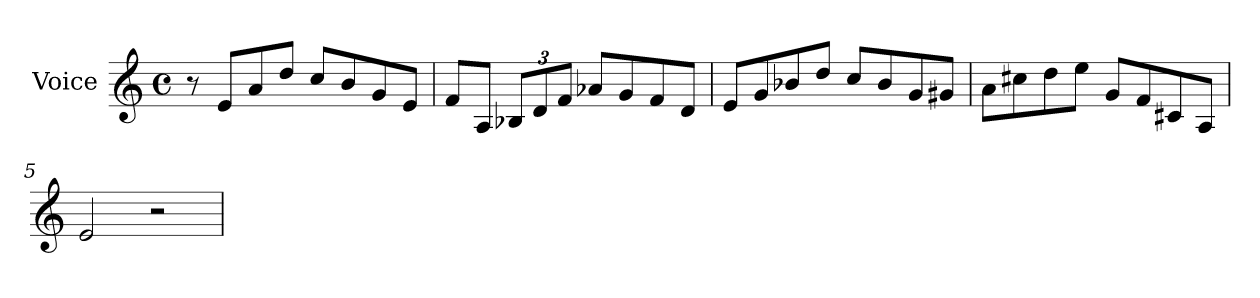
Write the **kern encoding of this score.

**kern
*part1
*staff1
*I"Voice
*I'Voice
*clefG2
*M4/4
*met(c)
=1
8r
8e/L
8a/
8dd/J
8cc/L
8b/
8g/
8e/J
=2
8f/L
8A/J
12B-X/L
12d/
12f/J
8a-X/L
8g/
8f/
8d/J
=3
8e/L
8g/
8b-X/
8dd/J
8cc/L
8b-/
8g/
8g#X/J
=4
8a\L
8cc#X\
8dd\
8ee\J
8g/L
8f/
8c#X/
8A/J
=5
2e/
2rcc
=
*-
